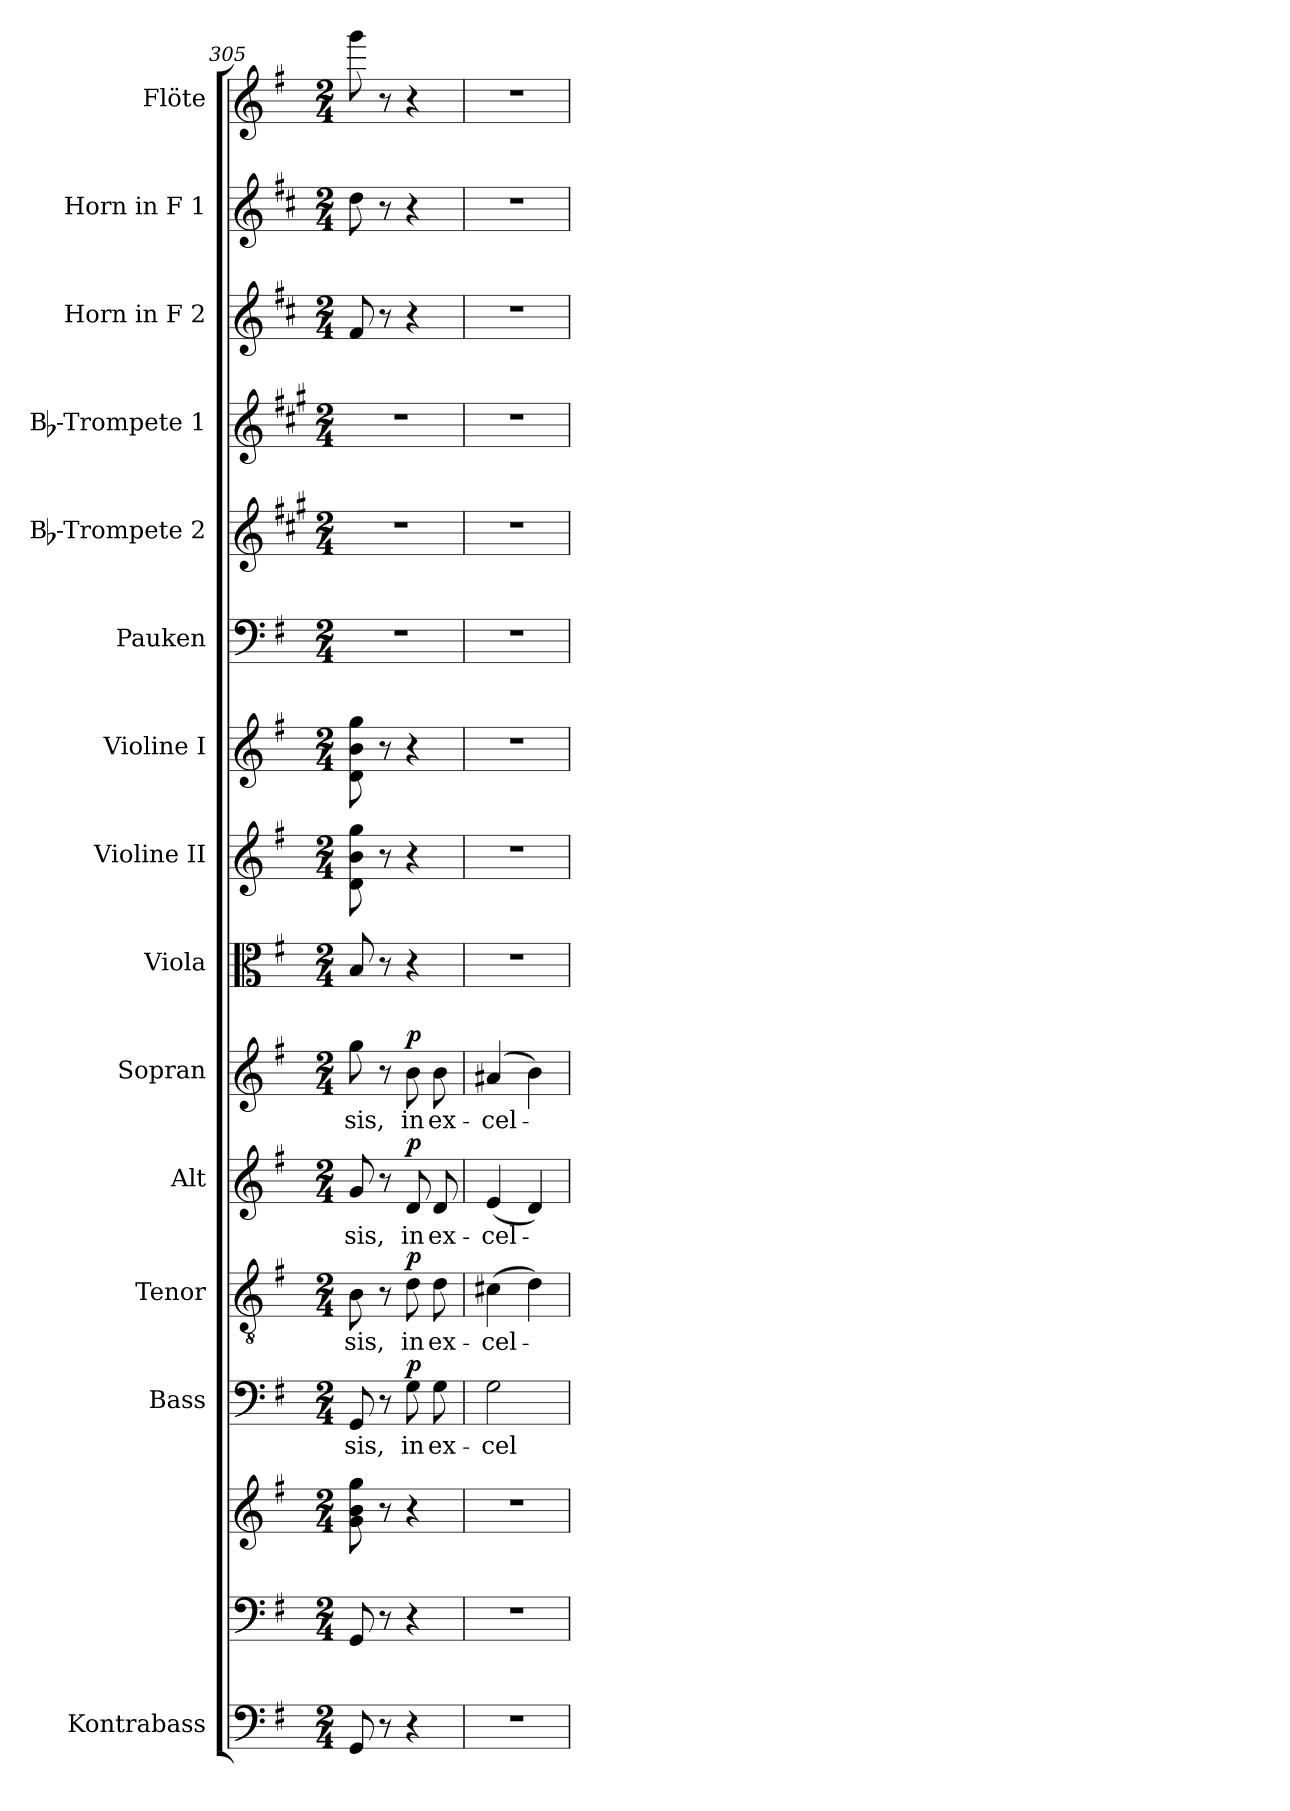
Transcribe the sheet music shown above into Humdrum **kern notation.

**kern	**kern	**kern	**kern	**text	**dynam	**kern	**text	**dynam	**kern	**text	**dynam	**kern	**text	**dynam	**kern	**kern	**kern	**kern	**kern	**kern	**kern	**kern	**kern
*part15	*part14	*part14	*part13	*part13	*part13	*part12	*part12	*part12	*part11	*part11	*part11	*part10	*part10	*part10	*part9	*part8	*part7	*part6	*part5	*part4	*part3	*part2	*part1
*staff16	*staff15	*staff14	*staff13	*staff13	*staff13	*staff12	*staff12	*staff12	*staff11	*staff11	*staff11	*staff10	*staff10	*staff10	*staff9	*staff8	*staff7	*staff6	*staff5	*staff4	*staff3	*staff2	*staff1
*I"Kontrabass	*	*	*I"Bass	*	*	*I"Tenor	*	*	*I"Alt	*	*	*I"Sopran	*	*	*I"Viola	*I"Violine II	*I"Violine I	*I"Pauken	*I"Bb-Trompete 2	*I"Bb-Trompete 1	*I"Horn in F 2	*I"Horn in F 1	*I"Flöte
*I'Kb.	*	*	*I'B.	*	*	*I'T.	*	*	*I'A.	*	*	*I'S.	*	*	*I'Vla.	*I'Vl. II	*I'Vl. I	*I'Pk.	*I'Bb Trp. 2	*I'Bb Trp. 1	*	*	*I'Fl.
*clefF4	*clefF4	*clefG2	*clefF4	*	*	*clefGv2	*	*	*clefG2	*	*	*clefG2	*	*	*clefC3	*clefG2	*clefG2	*clefF4	*clefG2	*clefG2	*clefG2	*clefG2	*clefG2
*ITrd7c12	*	*	*	*	*	*	*	*	*	*	*	*	*	*	*	*	*	*	*ITrd1c2	*ITrd1c2	*ITrd4c7	*ITrd4c7	*
*k[f#]	*k[f#]	*k[f#]	*k[f#]	*	*	*k[f#]	*	*	*k[f#]	*	*	*k[f#]	*	*	*k[f#]	*k[f#]	*k[f#]	*k[f#]	*k[f#]	*k[f#]	*k[f#]	*k[f#]	*k[f#]
*G:	*G:	*G:	*G:	*	*	*G:	*	*	*G:	*	*	*G:	*	*	*G:	*G:	*G:	*G:	*G:	*G:	*G:	*G:	*G:
*M2/4	*M2/4	*M2/4	*M2/4	*	*	*M2/4	*	*	*M2/4	*	*	*M2/4	*	*	*M2/4	*M2/4	*M2/4	*M2/4	*M2/4	*M2/4	*M2/4	*M2/4	*M2/4
=305	=305	=305	=305	=305	=305	=305	=305	=305	=305	=305	=305	=305	=305	=305	=305	=305	=305	=305	=305	=305	=305	=305	=305
!	!	!	!	!LO:LY:b	!	!	!LO:LY:b	!	!	!LO:LY:b	!	!	!LO:LY:b	!	!	!	!	!	!	!	!	!	!
8GGG/	8GG/	8g\ 8b\ 8gg\	8GG/	-sis,	.	8B\	-sis,	.	8g/	-sis,	.	8gg\	-sis,	.	8B/	8d\ 8b\ 8gg\	8d\ 8b\ 8gg\	2r	2r	2r	8B/	8g\	8ggg\
8r	8r	8r	8r	.	.	8r	.	.	8r	.	.	8r	.	.	8r	8r	8r	.	.	.	8r	8r	8r
!	!	!	!	!LO:LY:b	!LO:DY:a	!	!LO:LY:b	!LO:DY:a	!	!LO:LY:b	!LO:DY:a	!	!LO:LY:b	!LO:DY:a	!	!	!	!	!	!	!	!	!
4r	4r	4r	8G\	in	p	8d\	in	p	8d/	in	p	8b\	in	p	4r	4r	4r	.	.	.	4r	4r	4r
!	!	!	!	!LO:LY:b	!	!	!LO:LY:b	!	!	!LO:LY:b	!	!	!LO:LY:b	!	!	!	!	!	!	!	!	!	!
.	.	.	8G\	ex-	.	8d\	ex-	.	8d/	ex-	.	8b\	ex-	.	.	.	.	.	.	.	.	.	.
=306	=306	=306	=306	=306	=306	=306	=306	=306	=306	=306	=306	=306	=306	=306	=306	=306	=306	=306	=306	=306	=306	=306	=306
!	!	!	!	!LO:LY:b	!	!	!LO:LY:b	!	!	!LO:LY:b	!	!	!LO:LY:b	!	!	!	!	!	!	!	!	!	!
2r	2r	2r	2G\	-cel-	.	(>4c#X\	-cel-	.	(<4e/	-cel-	.	(4a#X/	-cel-	.	2r	2r	2r	2r	2r	2r	2r	2r	2r
.	.	.	.	.	.	4d\)	.	.	4d/)	.	.	4b\)	.	.	.	.	.	.	.	.	.	.	.
=	=	=	=	=	=	=	=	=	=	=	=	=	=	=	=	=	=	=	=	=	=	=	=
*-	*-	*-	*-	*-	*-	*-	*-	*-	*-	*-	*-	*-	*-	*-	*-	*-	*-	*-	*-	*-	*-	*-	*-
